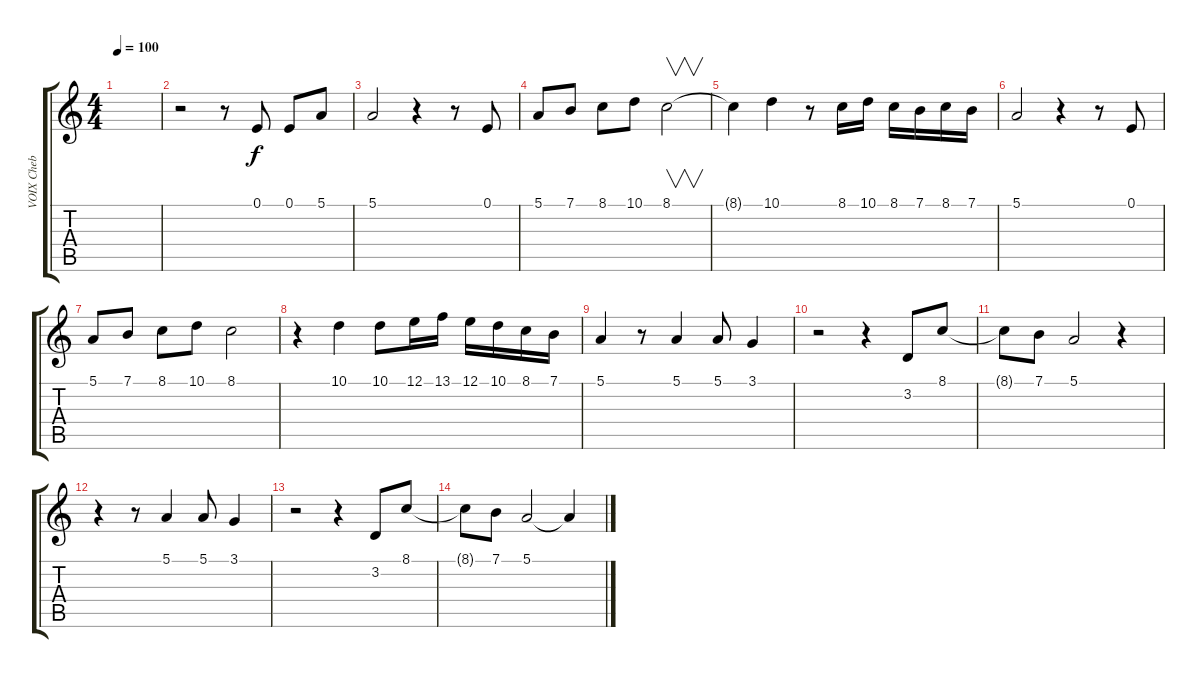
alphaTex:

\track ("VOIX Cheb hasni" "VOIX Cheb ") {instrument clarinet}
\staff {score tabs}
\tuning (E4 B3 G3 D3 A2 E2) {hide}
\ts (4 4)
\tempo 100
\clef g2
\ks c
|
r.2 r.8 0.1.8 0.1.8 5.1.8 |
5.1.2 r.4 r.8 0.1.8 |
5.1.8 7.1.8 8.1.8 10.1.8 8.1.2{v} |
8.1{t}.4 10.1.4 r.8 8.1.16 10.1.16 8.1.16 7.1.16 8.1.16 7.1.16 |
5.1.2 r.4 r.8 0.1.8 |
5.1.8 7.1.8 8.1.8 10.1.8 8.1.2 |
r.4 10.1.4 10.1.8 12.1.16 13.1.16 12.1.16 10.1.16 8.1.16 7.1.16 |
5.1.4 r.8 5.1.4 5.1.8 3.1.4 |
r.2 r.4 3.2.8 8.1.8 |
8.1{t}.8 7.1.8 5.1.2 r.4 |
r.4 r.8 5.1.4 5.1.8 3.1.4 |
r.2 r.4 3.2.8 8.1.8 |
8.1{t}.8 7.1.8 5.1.2 5.1{t}.4
